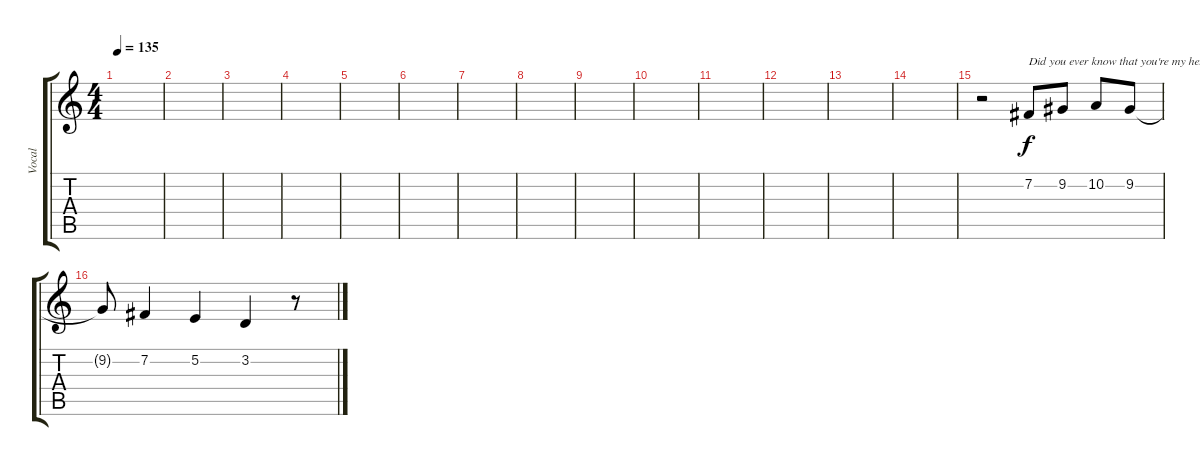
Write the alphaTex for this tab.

\track ("Vocal" "Vocal") {instrument lead6voice}
\staff {score tabs}
\tuning (E4 B3 G3 D3 A2 E2) {hide}
\ts (4 4)
\tempo 135
\clef g2
\ks c
|
|
|
|
|
|
|
|
|
|
|
|
|
|
r.2 7.2.8{txt "Did you ever know that you're my hero, "} 9.2.8 10.2.8 9.2.8 |
9.2{t}.8 7.2.4 5.2.4 3.2.4 r.8
